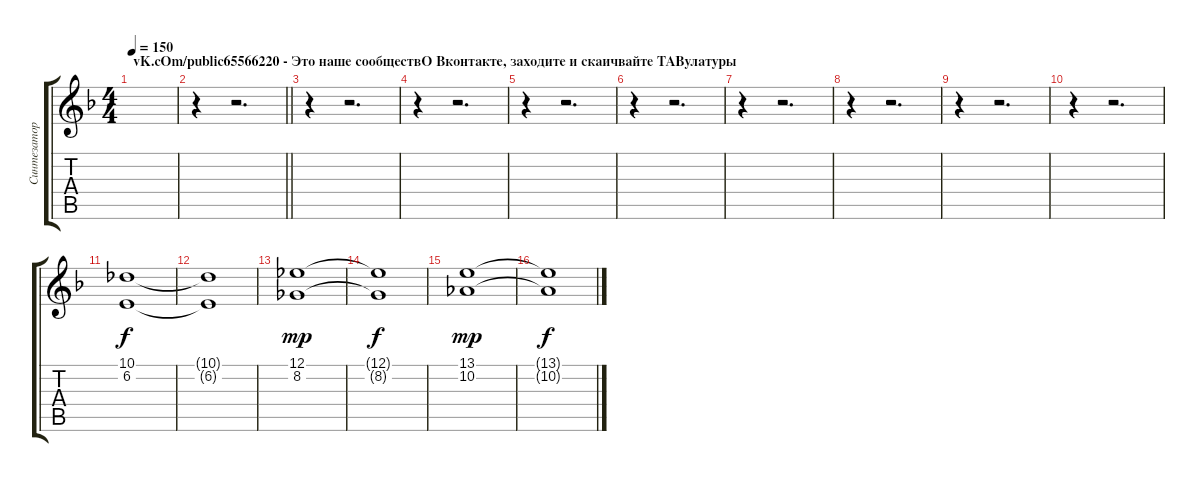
\track ("Синтезатор" "Синтезатор") {instrument choiraahs}
\staff {score tabs}
\tuning (Eb4 Bb3 Gb3 Db3 Ab2 Eb2) {hide}
\ts (4 4)
\section ("" "vK.cOm/public65566220 - Это наше сообществО Вконтакте, заходите и скаичвайте TABулатуры")
\tempo 150
\clef g2
\ks dminor
|
\barLineRight lightlight
r.4 r.2{d} |
r.4 r.2{d} |
r.4 r.2{d} |
r.4 r.2{d} |
r.4 r.2{d} |
r.4 r.2{d} |
r.4 r.2{d} |
r.4 r.2{d} |
r.4 r.2{d} |
(10.1 6.2).1 |
(10.1{t} 6.2{t}).1{dy f} |
(12.1 8.2).1{dy mp} |
(12.1{t} 8.2{t}).1{dy f} |
(13.1 10.2).1{dy mp} |
(13.1{t} 10.2{t}).1{dy f}
